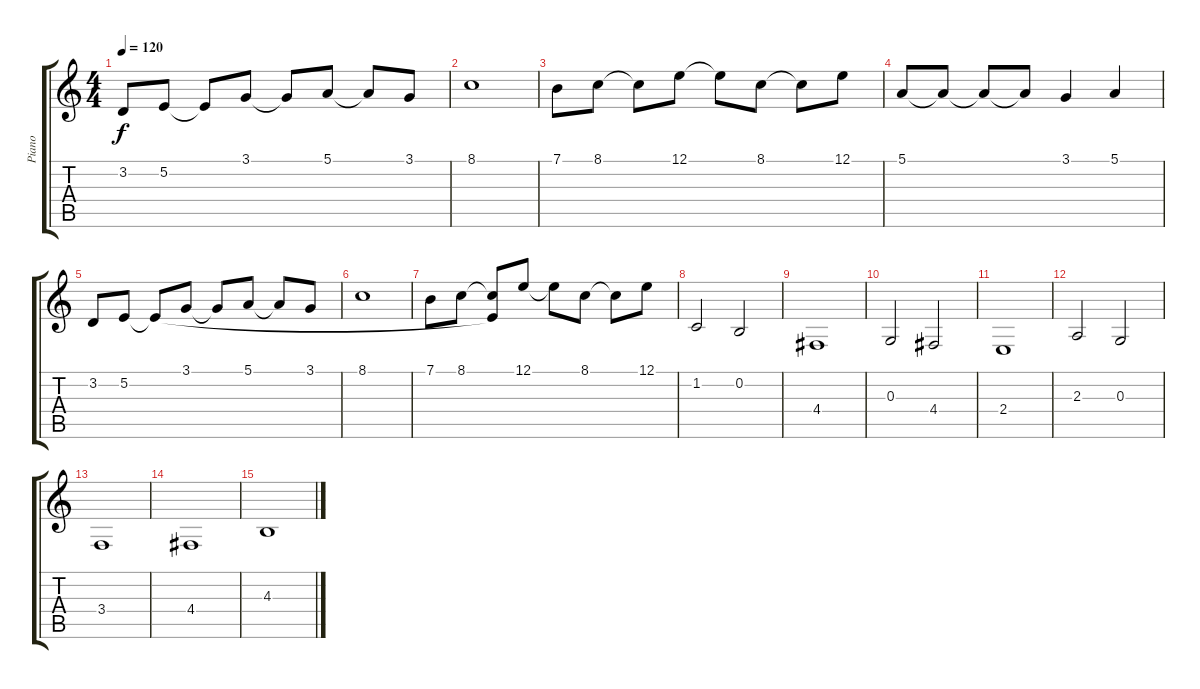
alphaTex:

\track ("Piano" "Piano") {instrument acousticgrandpiano}
\staff {score tabs}
\tuning (E4 B3 G3 D3 A2 E2) {hide}
\ts (4 4)
\tempo 120
\clef g2
\ks c
3.2.8{dy f} 5.2.8 5.2{t}.8 3.1.8 3.1{t}.8 5.1.8 5.1{t}.8 3.1.8 |
8.1.1 |
7.1.8 8.1.8 8.1{t}.8 12.1.8 12.1{t}.8 8.1.8 8.1{t}.8 12.1.8 |
5.1.8 5.1{t}.8 5.1{t}.8 5.1{t}.8 3.1.4 5.1.4 |
3.2.8 5.2.8 5.2{t}.8 3.1.8 3.1{t}.8 5.1.8 5.1{t}.8 3.1.8 |
8.1.1 |
7.1.8 8.1.8 (8.1{t} 5.2{t}).8 12.1.8 12.1{t}.8 8.1.8 8.1{t}.8 12.1.8 |
1.2.2 0.2.2 |
4.4.1 |
0.3.2 4.4.2 |
2.4.1 |
2.3.2 0.3.2 |
3.4.1 |
4.4.1 |
4.3.1
